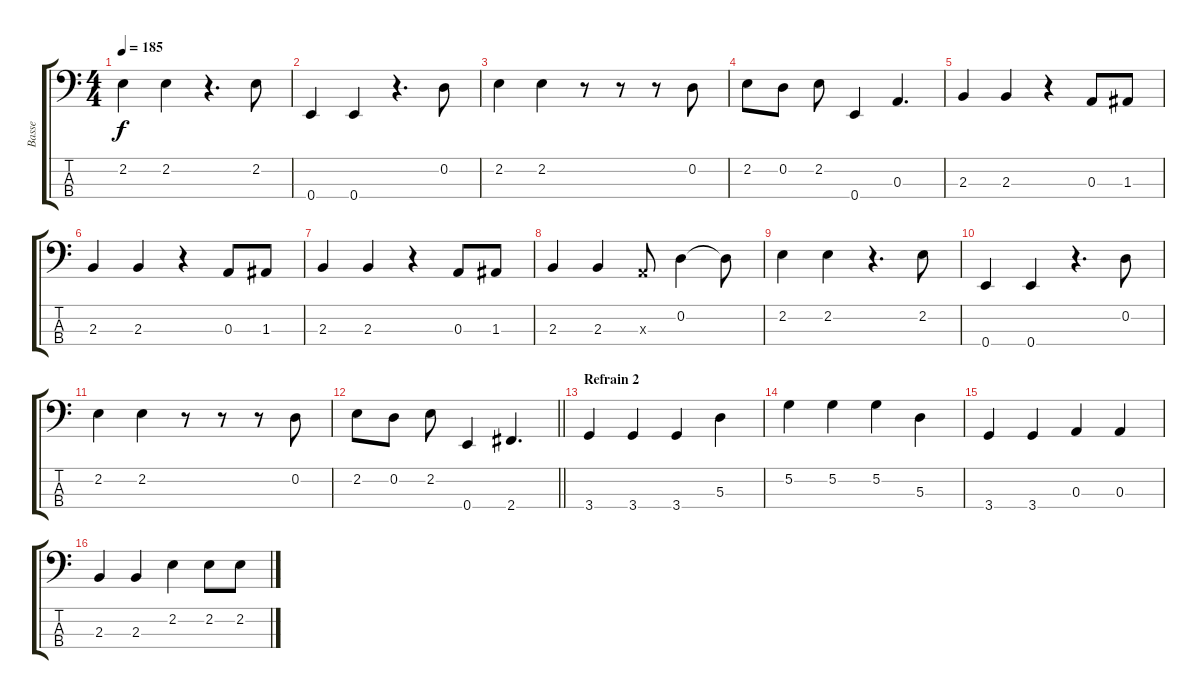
\track ("Basse" "Basse") {instrument electricbassfinger}
\staff {score tabs}
\tuning (G2 D2 A1 E1) {hide}
\ts (4 4)
\tempo 185
\clef f4
\ks c
2.2.4{dy f} 2.2.4 r.4{d} 2.2.8 |
0.4.4 0.4.4 r.4{d} 0.2.8 |
2.2.4 2.2.4 r.8 r.8 r.8 0.2.8 |
2.2.8 0.2.8 2.2.8 0.4.4 0.3.4{d} |
2.3.4 2.3.4 r.4 0.3.8 1.3.8 |
2.3.4 2.3.4 r.4 0.3.8 1.3.8 |
2.3.4 2.3.4 r.4 0.3.8 1.3.8 |
2.3.4 2.3.4 0.3{x}.8 0.2.4 0.2{t}.8 |
2.2.4 2.2.4 r.4{d} 2.2.8 |
0.4.4 0.4.4 r.4{d} 0.2.8 |
2.2.4 2.2.4 r.8 r.8 r.8 0.2.8 |
\barLineRight lightlight
2.2.8 0.2.8 2.2.8 0.4.4 2.4.4{d} |
\section ("" "Refrain 2")
3.4.4 3.4.4 3.4.4 5.3.4 |
5.2.4 5.2.4 5.2.4 5.3.4 |
3.4.4 3.4.4 0.3.4 0.3.4 |
2.3.4 2.3.4 2.2.4 2.2.8 2.2.8
